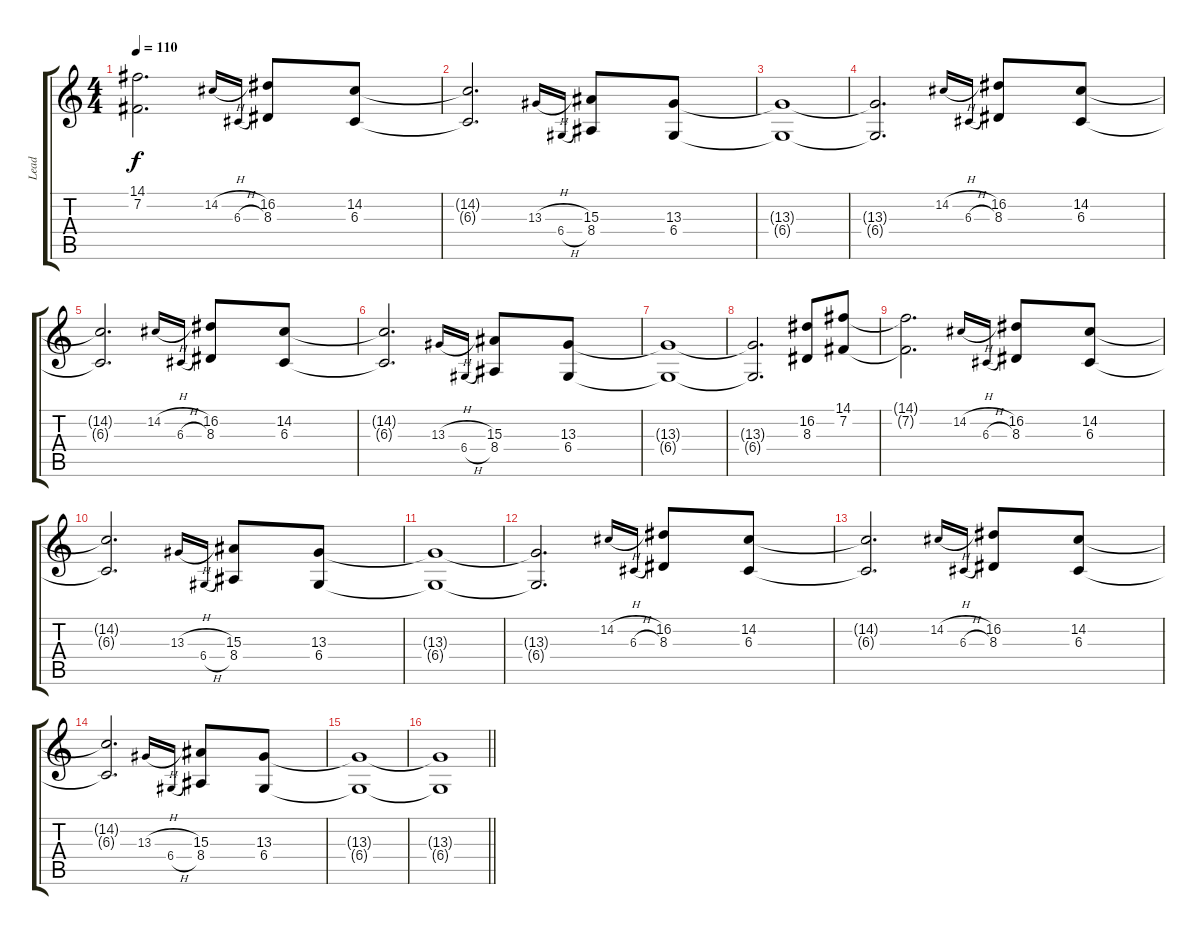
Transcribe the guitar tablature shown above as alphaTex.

\track ("Lead" "Lead") {instrument flute}
\staff {score tabs}
\tuning (E4 B3 G3 D3 A2 E2) {hide}
\ts (4 4)
\tempo 110
\clef g2
\ks c
(14.1{t} 7.2{t}).2{d dy f} 14.2{h}.16{gr onbeat} 6.3{h}.16{gr onbeat} (16.2 8.3).8 (14.2 6.3).8 |
(14.2{t} 6.3{t}).2{d} 13.3{h}.16{gr onbeat} 6.4{h}.16{gr onbeat} (15.3 8.4).8 (13.3 6.4).8 |
(13.3{t} 6.4{t}).1 |
(13.3{t} 6.4{t}).2{d} 14.2{h}.16{gr onbeat} 6.3{h}.16{gr onbeat} (16.2 8.3).8 (14.2 6.3).8 |
(14.2{t} 6.3{t}).2{d} 14.2{h}.16{gr onbeat} 6.3{h}.16{gr onbeat} (16.2 8.3).8 (14.2 6.3).8 |
(14.2{t} 6.3{t}).2{d} 13.3{h}.16{gr onbeat} 6.4{h}.16{gr onbeat} (15.3 8.4).8 (13.3 6.4).8 |
(13.3{t} 6.4{t}).1 |
(13.3{t} 6.4{t}).2{d} (16.2 8.3).8 (14.1 7.2).8 |
(14.1{t} 7.2{t}).2{d} 14.2{h}.16{gr onbeat} 6.3{h}.16{gr onbeat} (16.2 8.3).8 (14.2 6.3).8 |
(14.2{t} 6.3{t}).2{d} 13.3{h}.16{gr onbeat} 6.4{h}.16{gr onbeat} (15.3 8.4).8 (13.3 6.4).8 |
(13.3{t} 6.4{t}).1 |
(13.3{t} 6.4{t}).2{d} 14.2{h}.16{gr onbeat} 6.3{h}.16{gr onbeat} (16.2 8.3).8 (14.2 6.3).8 |
(14.2{t} 6.3{t}).2{d} 14.2{h}.16{gr onbeat} 6.3{h}.16{gr onbeat} (16.2 8.3).8 (14.2 6.3).8 |
(14.2{t} 6.3{t}).2{d} 13.3{h}.16{gr onbeat} 6.4{h}.16{gr onbeat} (15.3 8.4).8 (13.3 6.4).8 |
(13.3{t} 6.4{t}).1 |
\barLineRight lightlight
(13.3{t} 6.4{t}).1
